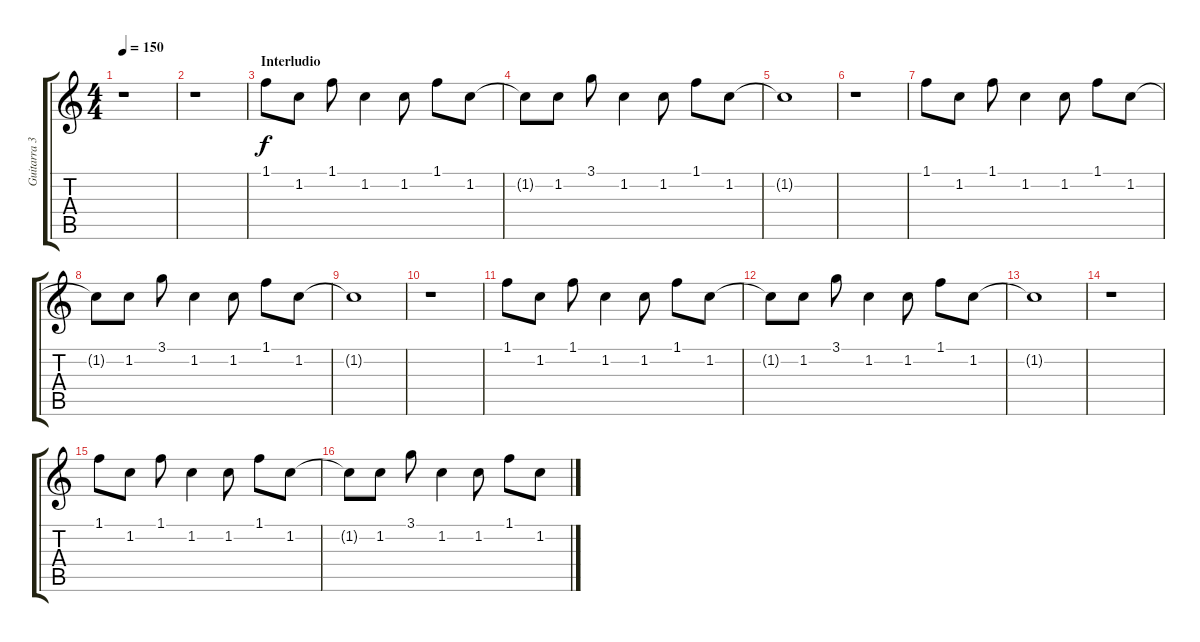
\track ("Guitarra 3" "Guitarra 3") {instrument distortionguitar}
\staff {score tabs}
\tuning (E4 B3 G3 D3 A2 E2) {hide}
\ts (4 4)
\tempo 150
\clef g2
\ks c
r.1{dy f} |
r.1 |
\section ("" "Interludio")
1.1.8 1.2.8 1.1.8 1.2.4 1.2.8 1.1.8 1.2.8 |
1.2{t}.8 1.2.8 3.1.8 1.2.4 1.2.8 1.1.8 1.2.8 |
1.2{t}.1 |
r.1 |
1.1.8 1.2.8 1.1.8 1.2.4 1.2.8 1.1.8 1.2.8 |
1.2{t}.8 1.2.8 3.1.8 1.2.4 1.2.8 1.1.8 1.2.8 |
1.2{t}.1 |
r.1 |
1.1.8 1.2.8 1.1.8 1.2.4 1.2.8 1.1.8 1.2.8 |
1.2{t}.8 1.2.8 3.1.8 1.2.4 1.2.8 1.1.8 1.2.8 |
1.2{t}.1 |
r.1 |
1.1.8 1.2.8 1.1.8 1.2.4 1.2.8 1.1.8 1.2.8 |
1.2{t}.8 1.2.8 3.1.8 1.2.4 1.2.8 1.1.8 1.2.8
